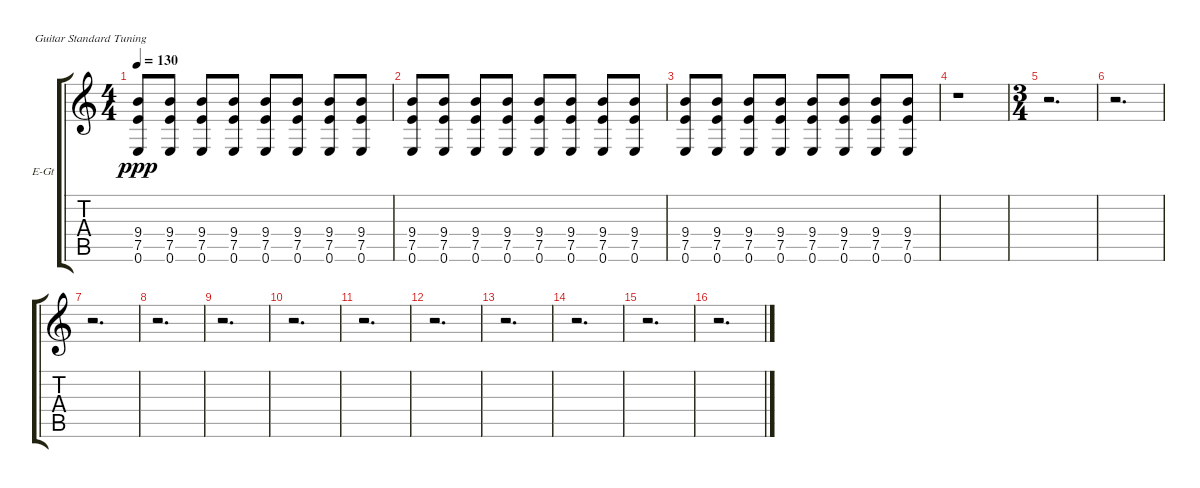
\defaultSystemsLayout 4
\bracketExtendMode groupsimilarinstruments
\firstSystemTrackNameOrientation horizontal
\otherSystemsTrackNameOrientation horizontal
\chordDiagramsInScore
\track ("Dirty Rhythm Guitar" "E-Gt") {instrument distortionguitar}
\staff {score tabs}
\tuning (E4 B3 G3 D3 A2 E2)
\ts (4 4)
\tempo 130
\clef g2
\ks c
(7.5 0.6 9.4).8{dy ppp} (7.5 0.6 9.4).8 (7.5 0.6 9.4).8 (7.5 0.6 9.4).8 (7.5 0.6 9.4).8 (7.5 0.6 9.4).8 (7.5 0.6 9.4).8 (7.5 0.6 9.4).8 |
(7.5 0.6 9.4).8 (7.5 0.6 9.4).8 (7.5 0.6 9.4).8 (7.5 0.6 9.4).8 (7.5 0.6 9.4).8 (7.5 0.6 9.4).8 (7.5 0.6 9.4).8 (7.5 0.6 9.4).8 |
(7.5 0.6 9.4).8 (7.5 0.6 9.4).8 (7.5 0.6 9.4).8 (7.5 0.6 9.4).8 (7.5 0.6 9.4).8 (7.5 0.6 9.4).8 (7.5 0.6 9.4).8 (7.5 0.6 9.4).8 |
r.1 |
\ts (3 4)
r.2{d} |
r.2{d} |
r.2{d} |
r.2{d} |
r.2{d} |
r.2{d} |
r.2{d} |
r.2{d} |
r.2{d} |
r.2{d} |
r.2{d} |
r.2{d}
